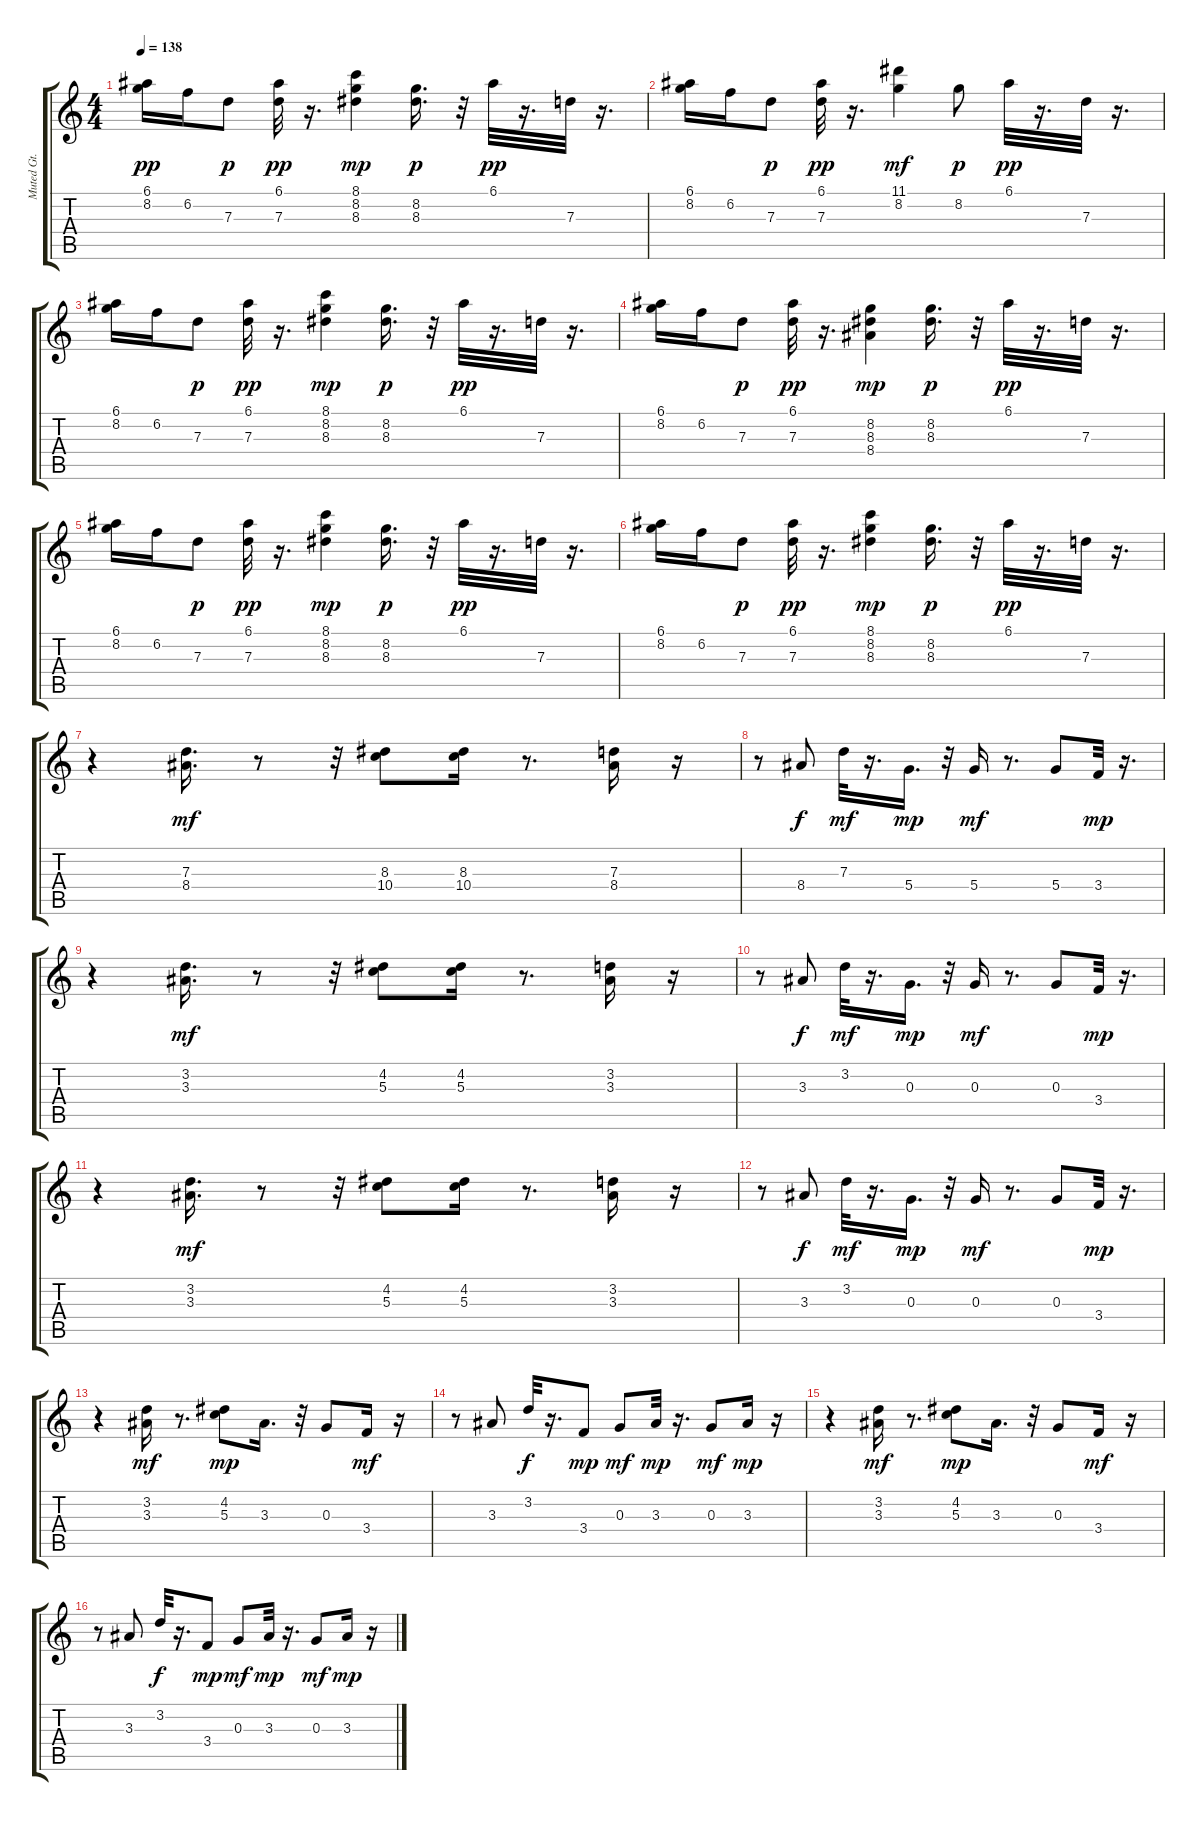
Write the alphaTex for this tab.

\track ("Muted Gt.           " "Muted Gt. ") {instrument electricguitarmuted}
\staff {score tabs}
\tuning (E4 B3 G3 D3 A2 E2) {hide}
\ts (4 4)
\tempo 138
\clef g2
\ks c
(6.1 8.2).16{dy pp} 6.2.16 7.3.8{dy p} (6.1 7.3).32{dy pp} r.16{d} (8.1 8.2 8.3).4{dy mp} (8.2 8.3).16{d dy p} r.32 6.1.32{dy pp} r.16{d} 7.3.32 r.16{d} |
(6.1 8.2).16 6.2.16 7.3.8{dy p} (6.1 7.3).32{dy pp} r.16{d} (11.1 8.2).4{dy mf} 8.2.8{dy p} 6.1.32{dy pp} r.16{d} 7.3.32 r.16{d} |
(6.1 8.2).16 6.2.16 7.3.8{dy p} (6.1 7.3).32{dy pp} r.16{d} (8.1 8.2 8.3).4{dy mp} (8.2 8.3).16{d dy p} r.32 6.1.32{dy pp} r.16{d} 7.3.32 r.16{d} |
(6.1 8.2).16 6.2.16 7.3.8{dy p} (6.1 7.3).32{dy pp} r.16{d} (8.2 8.3 8.4).4{dy mp} (8.2 8.3).16{d dy p} r.32 6.1.32{dy pp} r.16{d} 7.3.32 r.16{d} |
(6.1 8.2).16 6.2.16 7.3.8{dy p} (6.1 7.3).32{dy pp} r.16{d} (8.1 8.2 8.3).4{dy mp} (8.2 8.3).16{d dy p} r.32 6.1.32{dy pp} r.16{d} 7.3.32 r.16{d} |
(6.1 8.2).16 6.2.16 7.3.8{dy p} (6.1 7.3).32{dy pp} r.16{d} (8.1 8.2 8.3).4{dy mp} (8.2 8.3).16{d dy p} r.32 6.1.32{dy pp} r.16{d} 7.3.32 r.16{d} |
r.4 (7.3 8.4).16{d dy mf} r.8 r.32 (8.3 10.4).8 (8.3 10.4).16 r.8{d} (7.3 8.4).16 r.16 |
r.8 8.4.8{dy f} 7.3.32{dy mf} r.16{d} 5.4.16{d dy mp} r.32 5.4.16{dy mf} r.8{d} 5.4.8 3.4.32{dy mp} r.16{d} |
r.4 (3.2 3.3).16{d dy mf} r.8 r.32 (4.2 5.3).8 (4.2 5.3).16 r.8{d} (3.2 3.3).16 r.16 |
r.8 3.3.8{dy f} 3.2.32{dy mf} r.16{d} 0.3.16{d dy mp} r.32 0.3.16{dy mf} r.8{d} 0.3.8 3.4.32{dy mp} r.16{d} |
r.4 (3.2 3.3).16{d dy mf} r.8 r.32 (4.2 5.3).8 (4.2 5.3).16 r.8{d} (3.2 3.3).16 r.16 |
r.8 3.3.8{dy f} 3.2.32{dy mf} r.16{d} 0.3.16{d dy mp} r.32 0.3.16{dy mf} r.8{d} 0.3.8 3.4.32{dy mp} r.16{d} |
r.4 (3.2 3.3).16{dy mf} r.8{d} (4.2 5.3).8{dy mp} 3.3.16{d} r.32 0.3.8 3.4.16{dy mf} r.16 |
r.8 3.3.8 3.2.32{dy f} r.16{d} 3.4.8{dy mp} 0.3.8{dy mf} 3.3.32{dy mp} r.16{d} 0.3.8{dy mf} 3.3.16{dy mp} r.16 |
r.4 (3.2 3.3).16{dy mf} r.8{d} (4.2 5.3).8{dy mp} 3.3.16{d} r.32 0.3.8 3.4.16{dy mf} r.16 |
r.8 3.3.8 3.2.32{dy f} r.16{d} 3.4.8{dy mp} 0.3.8{dy mf} 3.3.32{dy mp} r.16{d} 0.3.8{dy mf} 3.3.16{dy mp} r.16
